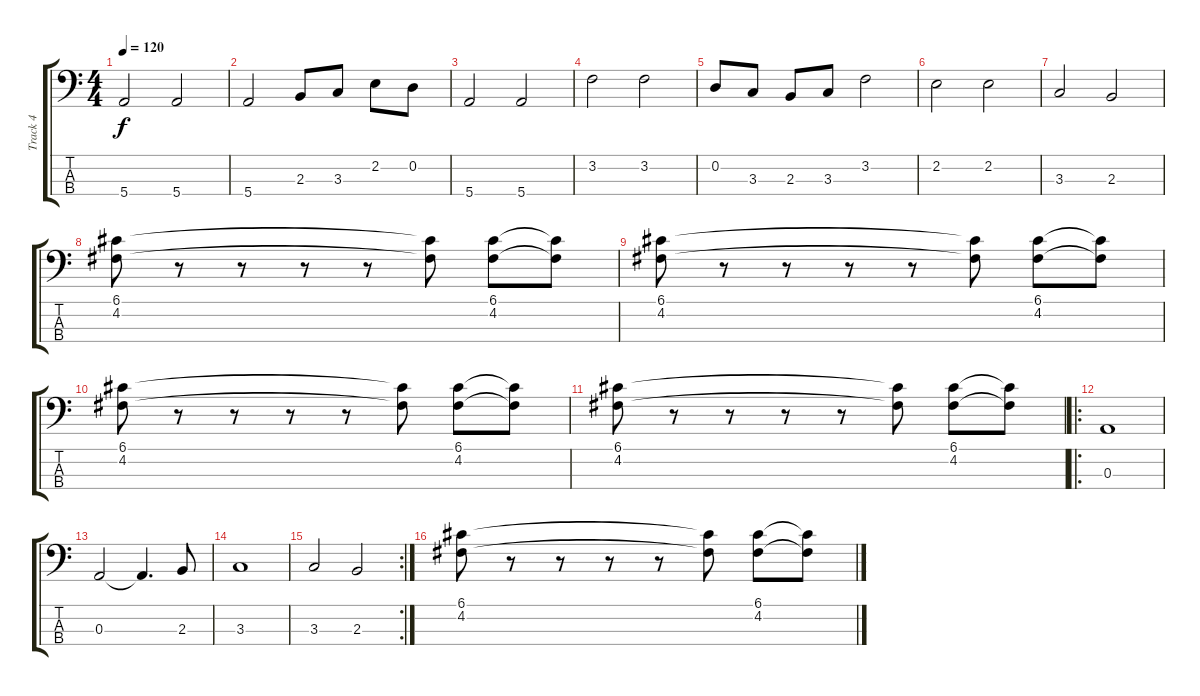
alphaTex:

\track ("Track 4" "Track 4") {instrument electricbassfinger}
\staff {score tabs}
\tuning (G2 D2 A1 E1) {hide}
\ts (4 4)
\tempo 120
\clef f4
\ks c
5.4.2{dy f} 5.4.2 |
5.4.2 2.3.8 3.3.8 2.2.8 0.2.8 |
5.4.2 5.4.2 |
3.2.2 3.2.2 |
0.2.8 3.3.8 2.3.8 3.3.8 3.2.2 |
2.2.2 2.2.2 |
3.3.2 2.3.2 |
(6.1 4.2).8 r.8 r.8 r.8 r.8 (6.1{t} 4.2{t}).8 (6.1 4.2).8 (6.1{t} 4.2{t}).8 |
(6.1 4.2).8 r.8 r.8 r.8 r.8 (6.1{t} 4.2{t}).8 (6.1 4.2).8 (6.1{t} 4.2{t}).8 |
(6.1 4.2).8 r.8 r.8 r.8 r.8 (6.1{t} 4.2{t}).8 (6.1 4.2).8 (6.1{t} 4.2{t}).8 |
(6.1 4.2).8 r.8 r.8 r.8 r.8 (6.1{t} 4.2{t}).8 (6.1 4.2).8 (6.1{t} 4.2{t}).8 |
\ro
0.3.1 |
0.3.2 0.3{t}.4{d} 2.3.8 |
3.3.1 |
\rc 2
3.3.2 2.3.2 |
(6.1 4.2).8 r.8 r.8 r.8 r.8 (6.1{t} 4.2{t}).8 (6.1 4.2).8 (6.1{t} 4.2{t}).8
